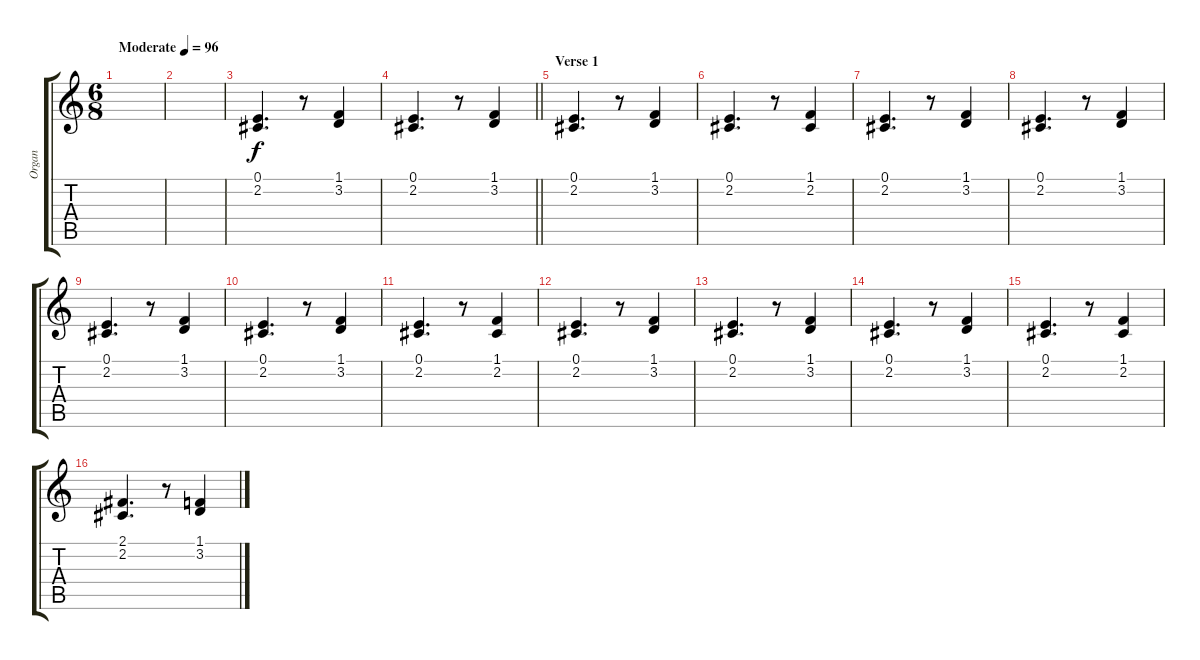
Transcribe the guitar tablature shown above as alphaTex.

\track ("Organ" "Organ") {instrument percussiveorgan}
\staff {score tabs}
\tuning (E4 B3 G3 D3 A2 E2) {hide}
\ts (6 8)
\tempo (96 "Moderate")
\clef g2
\ks c
|
|
(0.1 2.2).4{d} r.8 (1.1 3.2).4 |
\barLineRight lightlight
(0.1 2.2).4{d} r.8 (1.1 3.2).4 |
\section ("" "Verse 1")
(0.1 2.2).4{d} r.8 (1.1 3.2).4 |
(0.1 2.2).4{d} r.8 (1.1 2.2).4 |
(0.1 2.2).4{d} r.8 (1.1 3.2).4 |
(0.1 2.2).4{d} r.8 (1.1 3.2).4 |
(0.1 2.2).4{d} r.8 (1.1 3.2).4 |
(0.1 2.2).4{d} r.8 (1.1 3.2).4 |
(0.1 2.2).4{d} r.8 (1.1 2.2).4 |
(0.1 2.2).4{d} r.8 (1.1 3.2).4 |
(0.1 2.2).4{d} r.8 (1.1 3.2).4 |
(0.1 2.2).4{d} r.8 (1.1 3.2).4 |
(0.1 2.2).4{d} r.8 (1.1 2.2).4 |
(2.1 2.2).4{d} r.8 (1.1 3.2).4
